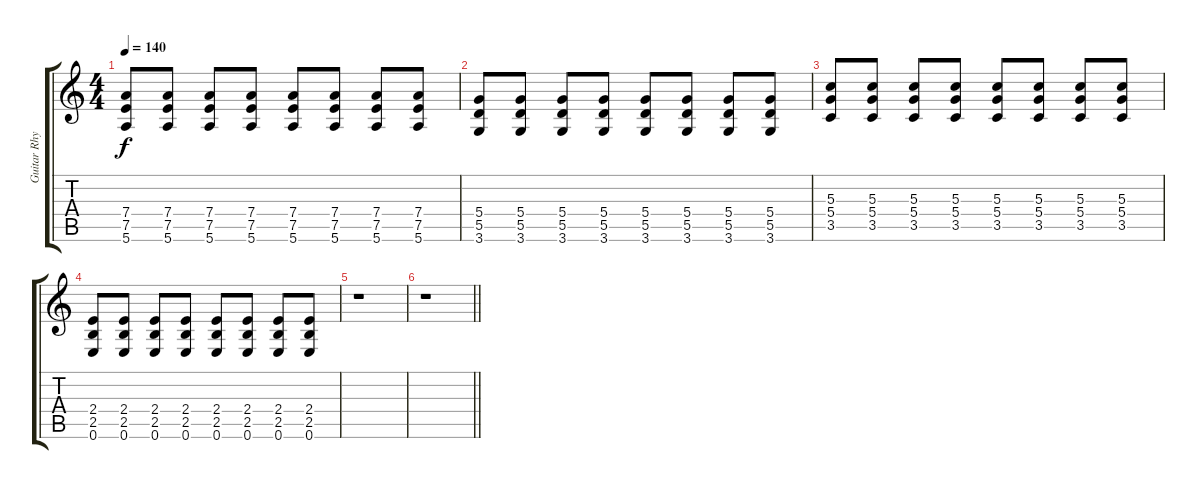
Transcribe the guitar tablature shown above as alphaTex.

\track ("Guitar Rhythm" "Guitar Rhy") {instrument distortionguitar}
\staff {score tabs}
\tuning (E4 B3 G3 D3 A2 E2) {hide}
\ts (4 4)
\tempo 140
\clef g2
\ks c
(7.4 7.5 5.6).8{dy f} (7.4 7.5 5.6).8 (7.4 7.5 5.6).8 (7.4 7.5 5.6).8 (7.4 7.5 5.6).8 (7.4 7.5 5.6).8 (7.4 7.5 5.6).8 (7.4 7.5 5.6).8 |
(5.4 5.5 3.6).8 (5.4 5.5 3.6).8 (5.4 5.5 3.6).8 (5.4 5.5 3.6).8 (5.4 5.5 3.6).8 (5.4 5.5 3.6).8 (5.4 5.5 3.6).8 (5.4 5.5 3.6).8 |
(5.3 5.4 3.5).8 (5.3 5.4 3.5).8 (5.3 5.4 3.5).8 (5.3 5.4 3.5).8 (5.3 5.4 3.5).8 (5.3 5.4 3.5).8 (5.3 5.4 3.5).8 (5.3 5.4 3.5).8 |
(2.4 2.5 0.6).8 (2.4 2.5 0.6).8 (2.4 2.5 0.6).8 (2.4 2.5 0.6).8 (2.4 2.5 0.6).8 (2.4 2.5 0.6).8 (2.4 2.5 0.6).8 (2.4 2.5 0.6).8 |
r.1 |
\barLineRight lightlight
r.1
